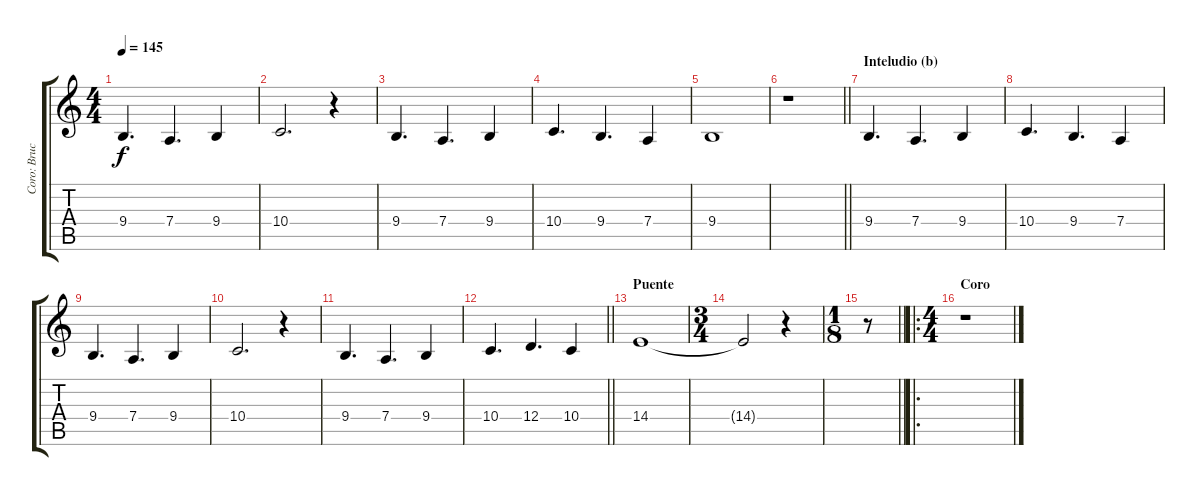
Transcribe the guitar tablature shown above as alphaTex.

\track ("Coro: Bruce" "Coro: Bruc") {instrument choiraahs}
\staff {score tabs}
\tuning (E4 B3 G3 D3 A2 E2) {hide}
\ts (4 4)
\tempo 145
\clef g2
\ks c
9.4.4{d dy f} 7.4.4{d} 9.4.4 |
10.4.2{d} r.4 |
9.4.4{d} 7.4.4{d} 9.4.4 |
10.4.4{d} 9.4.4{d} 7.4.4 |
9.4.1 |
\barLineRight lightlight
r.1 |
\section ("" "Inteludio (b)")
9.4.4{d} 7.4.4{d} 9.4.4 |
10.4.4{d} 9.4.4{d} 7.4.4 |
9.4.4{d} 7.4.4{d} 9.4.4 |
10.4.2{d} r.4 |
9.4.4{d} 7.4.4{d} 9.4.4 |
\barLineRight lightlight
10.4.4{d} 12.4.4{d} 10.4.4 |
\section ("" "Puente")
14.4.1 |
\ts (3 4)
14.4{t}.2 r.4 |
\ts (1 8)
\barLineRight lightlight
r.8 |
\ro
\ts (4 4)
\section ("" "Coro")
r.1
